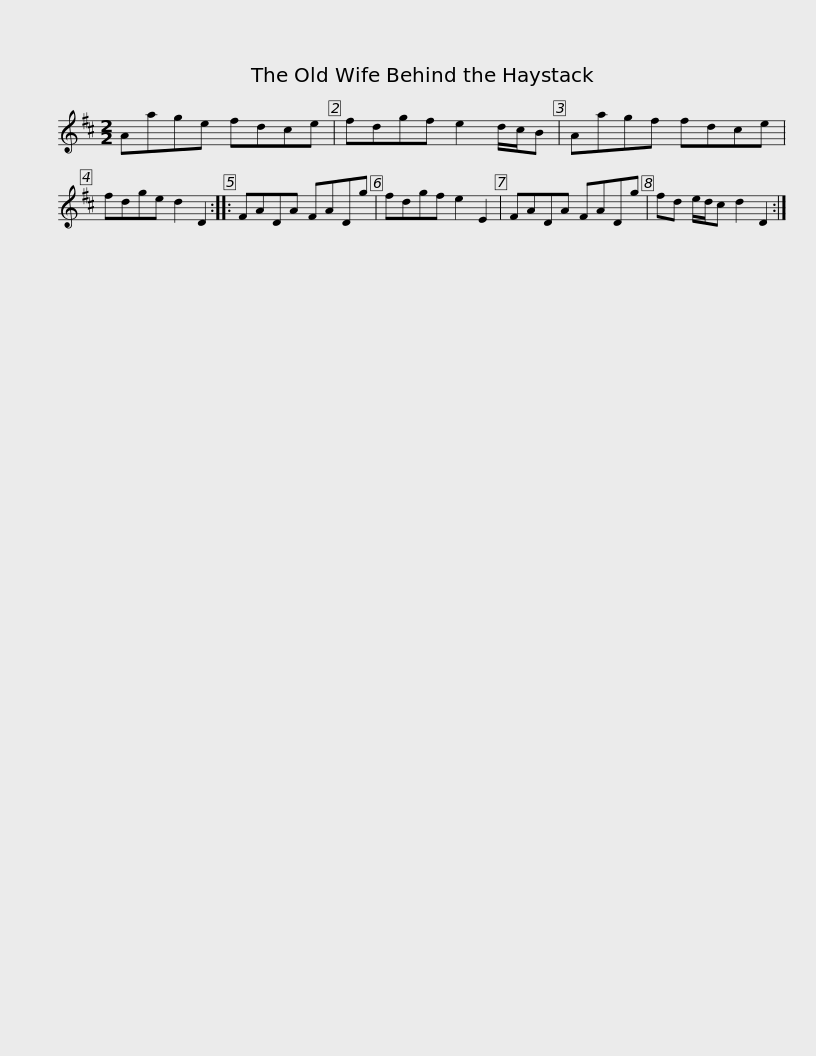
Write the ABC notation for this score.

X:1
L:1/8
M:2/2
I:linebreak $
K:D
V:1 treble
V:1
 Aage fdce | fdgf e2 d/c/B | Aagf fdce | fdge d2 D2 :: FADA FADg |$ %5
 fdgf e2 E2 | FADA FADg | fd e/d/c d2 D2 :| %8
